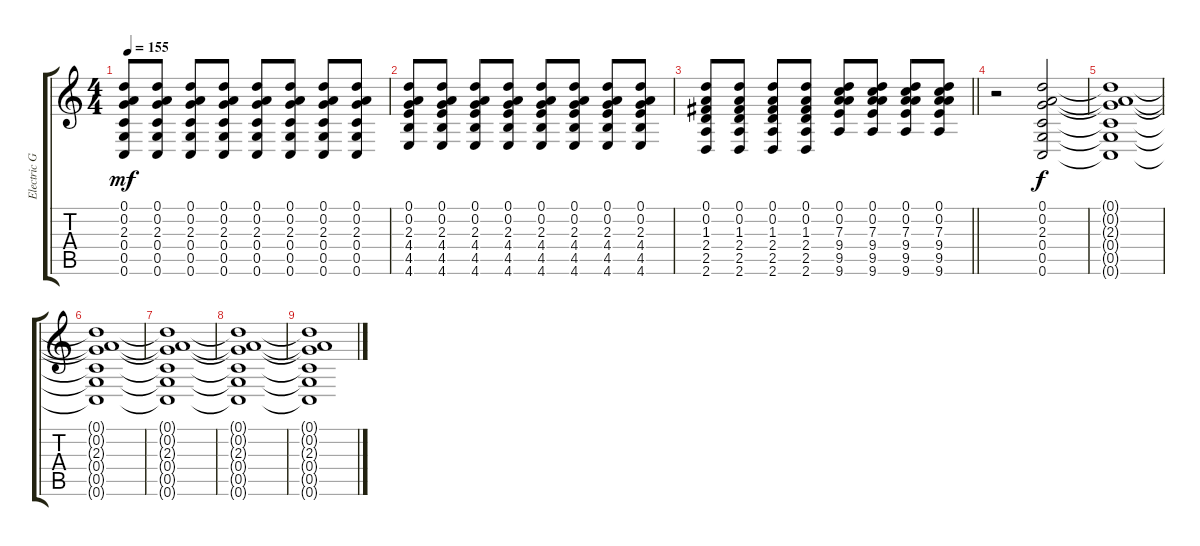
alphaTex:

\track ("Electric Guitar 1" "Electric G") {instrument distortionguitar}
\staff {score tabs}
\tuning (D4 A3 F3 C3 G2 C2) {hide}
\ts (4 4)
\tempo 155
\clef g2
\ks c
(0.1 0.2 2.3 0.4 0.5 0.6).8{dy mf} (0.1 0.2 2.3 0.4 0.5 0.6).8 (0.1 0.2 2.3 0.4 0.5 0.6).8 (0.1 0.2 2.3 0.4 0.5 0.6).8 (0.1 0.2 2.3 0.4 0.5 0.6).8 (0.1 0.2 2.3 0.4 0.5 0.6).8 (0.1 0.2 2.3 0.4 0.5 0.6).8 (0.1 0.2 2.3 0.4 0.5 0.6).8 |
(0.1 0.2 2.3 4.4 4.5 4.6).8 (0.1 0.2 2.3 4.4 4.5 4.6).8 (0.1 0.2 2.3 4.4 4.5 4.6).8 (0.1 0.2 2.3 4.4 4.5 4.6).8 (0.1 0.2 2.3 4.4 4.5 4.6).8 (0.1 0.2 2.3 4.4 4.5 4.6).8 (0.1 0.2 2.3 4.4 4.5 4.6).8 (0.1 0.2 2.3 4.4 4.5 4.6).8 |
\barLineRight lightlight
(0.1 0.2 1.3 2.4 2.5 2.6).8 (0.1 0.2 1.3 2.4 2.5 2.6).8 (0.1 0.2 1.3 2.4 2.5 2.6).8 (0.1 0.2 1.3 2.4 2.5 2.6).8 (0.1 0.2 7.3 9.4 9.5 9.6).8 (0.1 0.2 7.3 9.4 9.5 9.6).8 (0.1 0.2 7.3 9.4 9.5 9.6).8 (0.1 0.2 7.3 9.4 9.5 9.6).8 |
r.2 (0.1 0.2 2.3 0.4 0.5 0.6).2{dy f volume 10 balance 0} |
(0.1{t} 0.2{t} 2.3{t} 0.4{t} 0.5{t} 0.6{t}).1{volume 0} |
(0.1{t} 0.2{t} 2.3{t} 0.4{t} 0.5{t} 0.6{t}).1 |
(0.1{t} 0.2{t} 2.3{t} 0.4{t} 0.5{t} 0.6{t}).1 |
(0.1{t} 0.2{t} 2.3{t} 0.4{t} 0.5{t} 0.6{t}).1 |
(0.1{t} 0.2{t} 2.3{t} 0.4{t} 0.5{t} 0.6{t}).1
